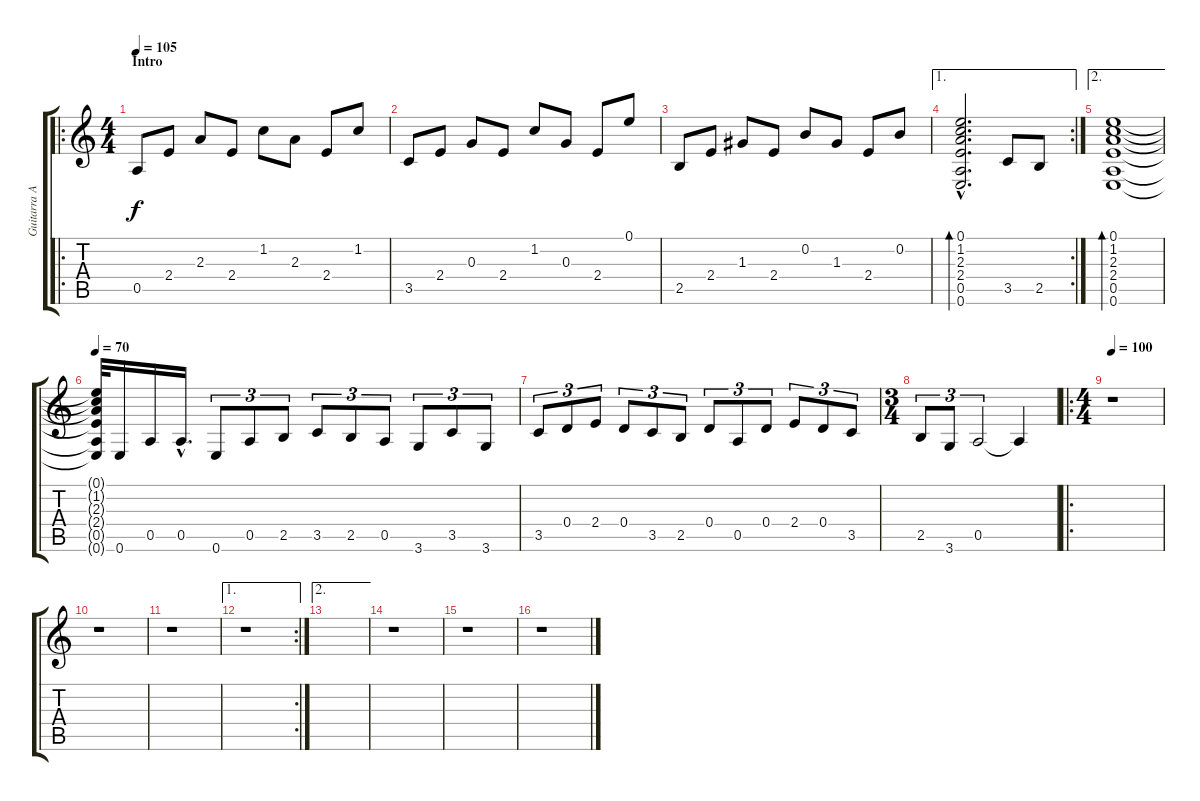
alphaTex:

\track ("Guitarra Acustica (intro)" "Guitarra A") {instrument acousticguitarsteel}
\staff {score tabs}
\tuning (E4 B3 G3 D3 A2 E2) {hide}
\ro
\ts (4 4)
\section ("" "Intro")
\tempo 105
\tempo 96
\tempo 105
\clef g2
\ks c
0.5.8{dy f instrument acousticguitarsteel} 2.4.8 2.3.8 2.4.8 1.2.8 2.3.8 2.4.8 1.2.8 |
3.5.8 2.4.8 0.3.8 2.4.8 1.2.8 0.3.8 2.4.8 0.1.8 |
2.5.8 2.4.8 1.3.8 2.4.8 0.2.8 1.3.8 2.4.8 0.2.8 |
\ae 1
\rc 2
(0.1{hac} 1.2{hac} 2.3{hac} 2.4{hac} 0.5{hac} 0.6{hac}).2{d bd 60} 3.5.8 2.5.8 |
\ae 2
(0.1 1.2 2.3 2.4 0.5 0.6).1{bd 60} |
\tempo 70
(0.1{t} 1.2{t} 2.3{t} 2.4{t} 0.5{t} 0.6{t}).32 0.6.16 0.5.16 0.5{hac}.16{d} 0.6.8{tu (3 2)} 0.5.8{tu (3 2)} 2.5.8{tu (3 2)} 3.5.8{tu (3 2)} 2.5.8{tu (3 2)} 0.5.8{tu (3 2)} 3.6.8{tu (3 2)} 3.5.8{tu (3 2)} 3.6.8{tu (3 2)} |
3.5.8{tu (3 2)} 0.4.8{tu (3 2)} 2.4.8{tu (3 2)} 0.4.8{tu (3 2)} 3.5.8{tu (3 2)} 2.5.8{tu (3 2)} 0.4.8{tu (3 2)} 0.5.8{tu (3 2)} 0.4.8{tu (3 2)} 2.4.8{tu (3 2)} 0.4.8{tu (3 2)} 3.5.8{tu (3 2)} |
\ts (3 4)
2.5.8{tu (3 2)} 3.6.8{tu (3 2)} 0.5.2{tu (3 2)} 0.5{t}.4 |
\ro
\ts (4 4)
\tempo 100
r.1 |
r.1 |
r.1 |
\ae 1
\rc 2
r.1 |
\ae 2
|
r.1 |
r.1 |
r.1
